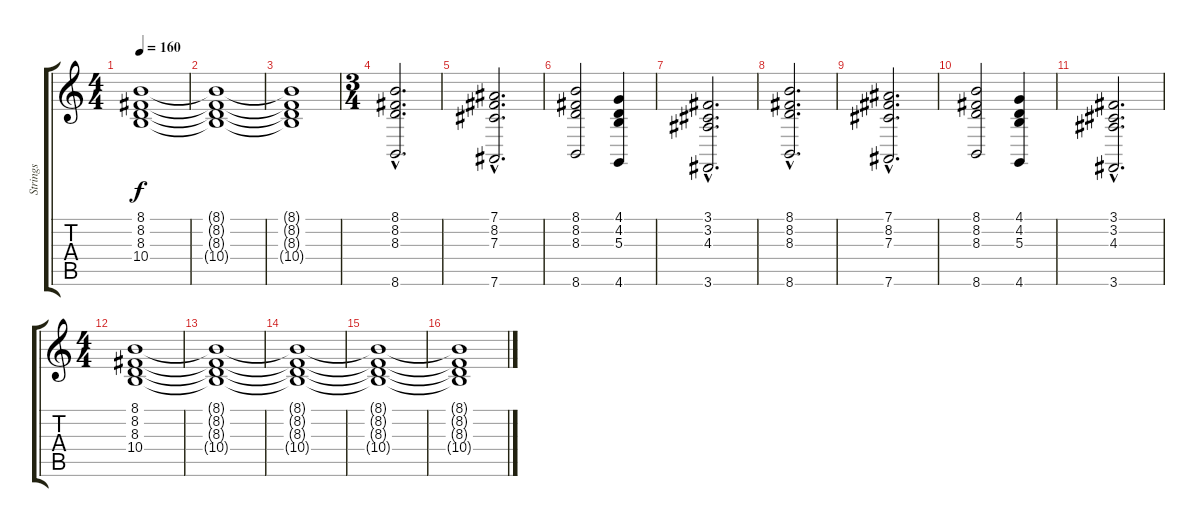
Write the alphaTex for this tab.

\track ("Strings" "Strings") {instrument stringensemble2}
\staff {score tabs}
\tuning (Eb4 Bb3 Gb3 Db3 Ab2 Eb2) {hide}
\ts (4 4)
\tempo 160
\clef g2
\ks c
(8.1{t} 8.2{t} 8.3{t} 10.4{t}).1{dy f} |
(8.1{t} 8.2{t} 8.3{t} 10.4{t}).1 |
(8.1{t} 8.2{t} 8.3{t} 10.4{t}).1 |
\ts (3 4)
\section ("" "")
(8.1{hac} 8.2{hac} 8.3{hac} 8.6{hac}).2{d} |
(7.1{hac} 8.2{hac} 7.3{hac} 7.6{hac}).2{d} |
(8.1 8.2 8.3 8.6).2 (4.1 4.2 5.3 4.6).4 |
(3.1{hac} 3.2{hac} 4.3{hac} 3.6{hac}).2{d} |
(8.1{hac} 8.2{hac} 8.3{hac} 8.6{hac}).2{d} |
(7.1{hac} 8.2{hac} 7.3{hac} 7.6{hac}).2{d} |
(8.1 8.2 8.3 8.6).2 (4.1 4.2 5.3 4.6).4 |
(3.1{hac} 3.2{hac} 4.3{hac} 3.6{hac}).2{d} |
\ts (4 4)
\section ("" "")
(8.1 8.2 8.3 10.4).1 |
(8.1{t} 8.2{t} 8.3{t} 10.4{t}).1 |
(8.1{t} 8.2{t} 8.3{t} 10.4{t}).1 |
(8.1{t} 8.2{t} 8.3{t} 10.4{t}).1 |
(8.1{t} 8.2{t} 8.3{t} 10.4{t}).1
